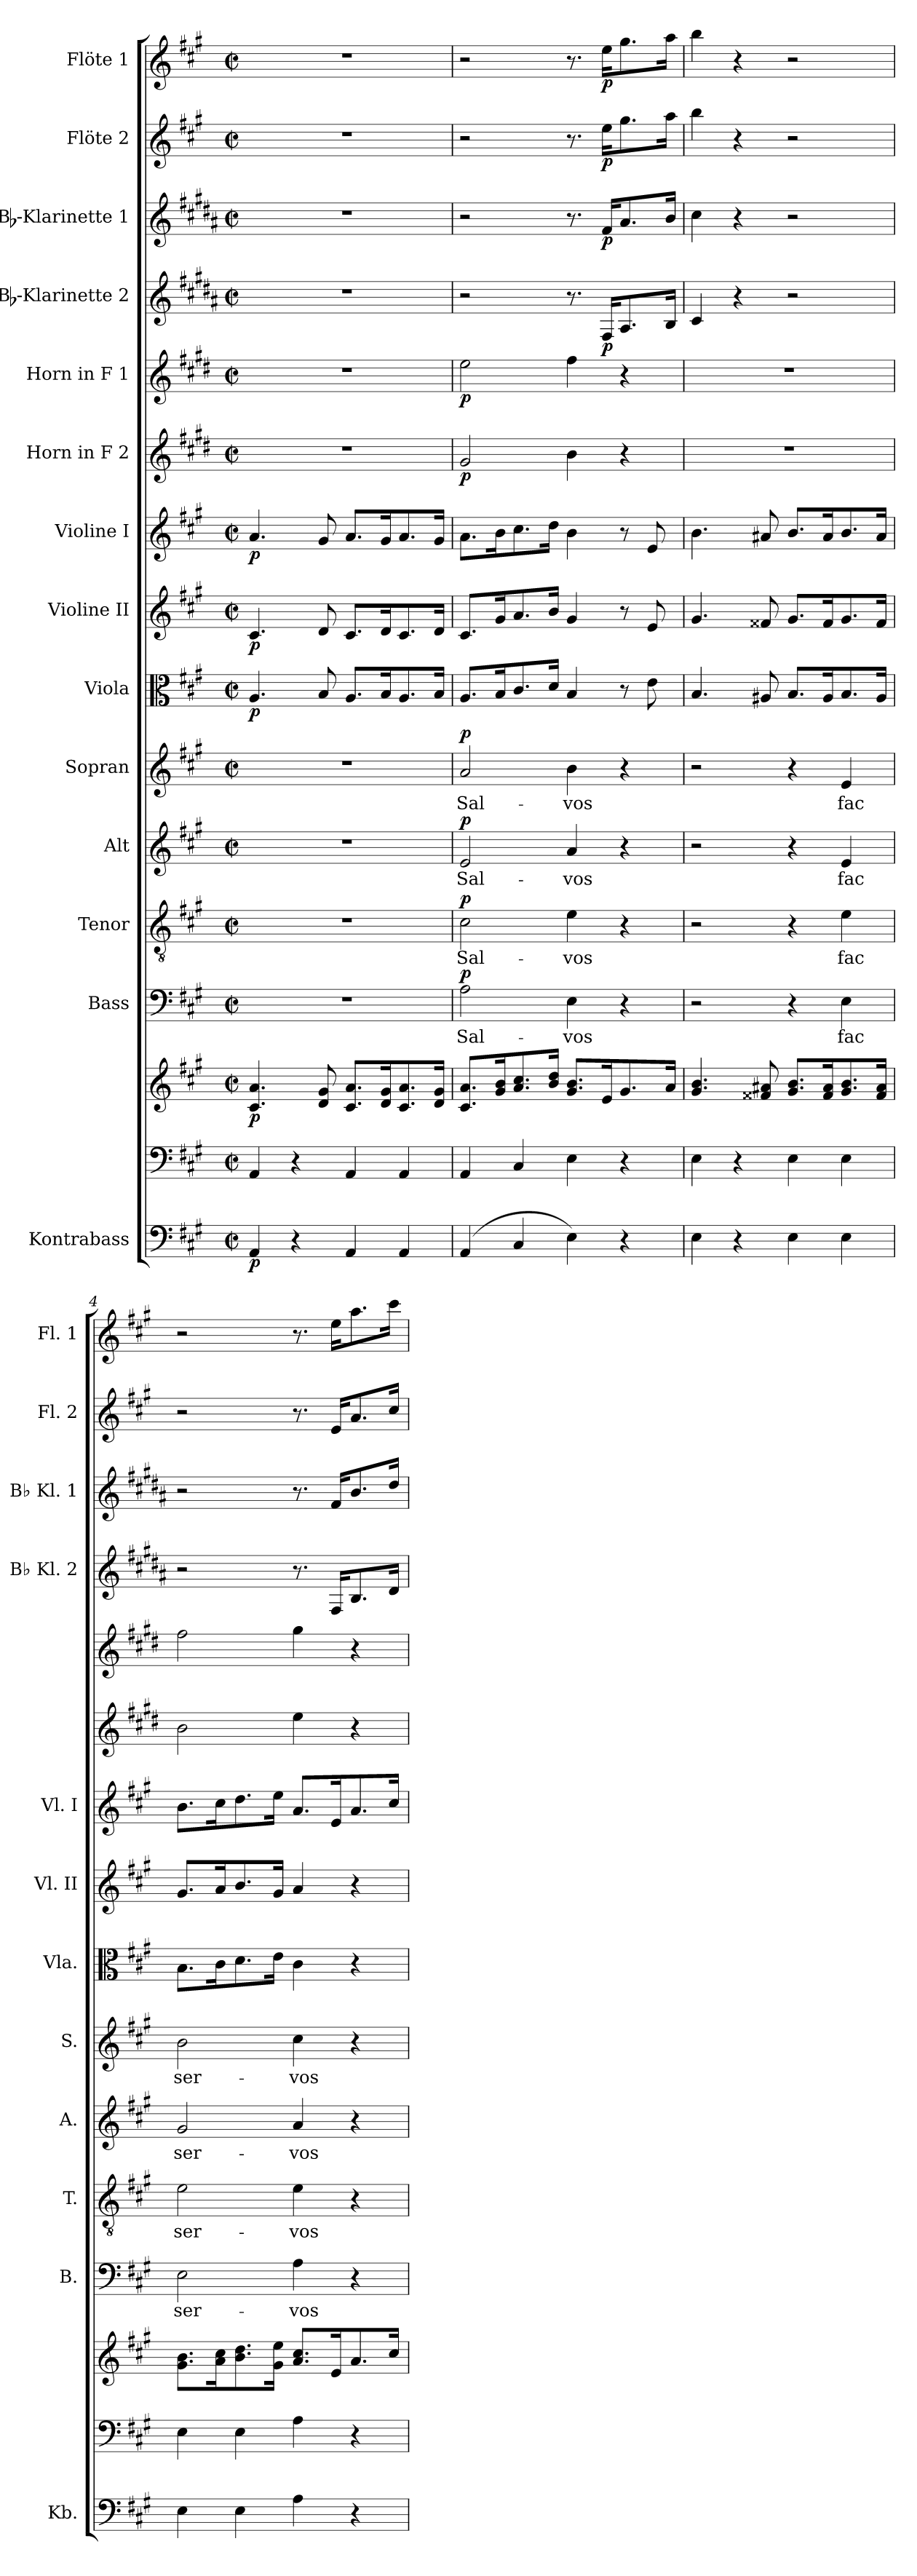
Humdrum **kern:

**kern	**dynam	**kern	**kern	**dynam	**kern	**text	**dynam	**kern	**text	**dynam	**kern	**text	**dynam	**kern	**text	**dynam	**kern	**dynam	**kern	**dynam	**kern	**dynam	**kern	**dynam	**kern	**dynam	**kern	**dynam	**kern	**dynam	**kern	**dynam	**kern	**dynam
*part15	*part15	*part14	*part14	*part14	*part13	*part13	*part13	*part12	*part12	*part12	*part11	*part11	*part11	*part10	*part10	*part10	*part9	*part9	*part8	*part8	*part7	*part7	*part6	*part6	*part5	*part5	*part4	*part4	*part3	*part3	*part2	*part2	*part1	*part1
*staff16	*staff16	*staff15	*staff14	*staff14/15	*staff13	*staff13	*staff13	*staff12	*staff12	*staff12	*staff11	*staff11	*staff11	*staff10	*staff10	*staff10	*staff9	*staff9	*staff8	*staff8	*staff7	*staff7	*staff6	*staff6	*staff5	*staff5	*staff4	*staff4	*staff3	*staff3	*staff2	*staff2	*staff1	*staff1
*I"Kontrabass	*	*	*	*	*I"Bass	*	*	*I"Tenor	*	*	*I"Alt	*	*	*I"Sopran	*	*	*I"Viola	*	*I"Violine II	*	*I"Violine I	*	*I"Horn in F 2	*	*I"Horn in F 1	*	*I"Bb-Klarinette 2	*	*I"Bb-Klarinette 1	*	*I"Flöte 2	*	*I"Flöte 1	*
*I'Kb.	*	*	*	*	*I'B.	*	*	*I'T.	*	*	*I'A.	*	*	*I'S.	*	*	*I'Vla.	*	*I'Vl. II	*	*I'Vl. I	*	*	*	*	*	*I'Bb Kl. 2	*	*I'Bb Kl. 1	*	*I'Fl. 2	*	*I'Fl. 1	*
*clefF4	*	*clefF4	*clefG2	*	*clefF4	*	*	*clefGv2	*	*	*clefG2	*	*	*clefG2	*	*	*clefC3	*	*clefG2	*	*clefG2	*	*clefG2	*	*clefG2	*	*clefG2	*	*clefG2	*	*clefG2	*	*clefG2	*
*ITrd7c12	*	*	*	*	*	*	*	*	*	*	*	*	*	*	*	*	*	*	*	*	*	*	*ITrd4c7	*	*ITrd4c7	*	*ITrd1c2	*	*ITrd1c2	*	*	*	*	*
*k[f#c#g#]	*	*k[f#c#g#]	*k[f#c#g#]	*	*k[f#c#g#]	*	*	*k[f#c#g#]	*	*	*k[f#c#g#]	*	*	*k[f#c#g#]	*	*	*k[f#c#g#]	*	*k[f#c#g#]	*	*k[f#c#g#]	*	*k[f#c#g#]	*	*k[f#c#g#]	*	*k[f#c#g#]	*	*k[f#c#g#]	*	*k[f#c#g#]	*	*k[f#c#g#]	*
*A:	*	*A:	*A:	*	*A:	*	*	*A:	*	*	*A:	*	*	*A:	*	*	*A:	*	*A:	*	*A:	*	*A:	*	*A:	*	*A:	*	*A:	*	*A:	*	*A:	*
*M2/2	*	*M2/2	*M2/2	*	*M2/2	*	*	*M2/2	*	*	*M2/2	*	*	*M2/2	*	*	*M2/2	*	*M2/2	*	*M2/2	*	*M2/2	*	*M2/2	*	*M2/2	*	*M2/2	*	*M2/2	*	*M2/2	*
*met(c|)	*	*met(c|)	*met(c|)	*	*met(c|)	*	*	*met(c|)	*	*	*met(c|)	*	*	*met(c|)	*	*	*met(c|)	*	*met(c|)	*	*met(c|)	*	*met(c|)	*	*met(c|)	*	*met(c|)	*	*met(c|)	*	*met(c|)	*	*met(c|)	*
=1	=1	=1	=1	=1	=1	=1	=1	=1	=1	=1	=1	=1	=1	=1	=1	=1	=1	=1	=1	=1	=1	=1	=1	=1	=1	=1	=1	=1	=1	=1	=1	=1	=1	=1
!	!LO:DY:b	!	!	!LO:DY:b	!	!	!	!	!	!	!	!	!	!	!	!	!	!LO:DY:b	!	!LO:DY:b	!	!LO:DY:b	!	!	!	!	!	!	!	!	!	!	!	!
4AAA/	p	4AA/	4.c#/ 4.a/	p	1r	.	.	1r	.	.	1r	.	.	1r	.	.	4.A/	p	4.c#/	p	4.a/	p	1r	.	1r	.	1r	.	1r	.	1r	.	1r	.
4r	.	4r	.	.	.	.	.	.	.	.	.	.	.	.	.	.	.	.	.	.	.	.	.	.	.	.	.	.	.	.	.	.	.	.
.	.	.	8d/ 8g#/	.	.	.	.	.	.	.	.	.	.	.	.	.	8B/	.	8d/	.	8g#/	.	.	.	.	.	.	.	.	.	.	.	.	.
4AAA/	.	4AA/	8.c#/ 8.a/L	.	.	.	.	.	.	.	.	.	.	.	.	.	8.A/L	.	8.c#/L	.	8.a/L	.	.	.	.	.	.	.	.	.	.	.	.	.
.	.	.	16d/ 16g#/k	.	.	.	.	.	.	.	.	.	.	.	.	.	16B/k	.	16d/k	.	16g#/k	.	.	.	.	.	.	.	.	.	.	.	.	.
4AAA/	.	4AA/	8.c#/ 8.a/	.	.	.	.	.	.	.	.	.	.	.	.	.	8.A/	.	8.c#/	.	8.a/	.	.	.	.	.	.	.	.	.	.	.	.	.
.	.	.	16d/ 16g#/Jk	.	.	.	.	.	.	.	.	.	.	.	.	.	16B/Jk	.	16d/Jk	.	16g#/Jk	.	.	.	.	.	.	.	.	.	.	.	.	.
=2	=2	=2	=2	=2	=2	=2	=2	=2	=2	=2	=2	=2	=2	=2	=2	=2	=2	=2	=2	=2	=2	=2	=2	=2	=2	=2	=2	=2	=2	=2	=2	=2	=2	=2
!	!	!	!	!	!	!LO:LY:b	!LO:DY:a	!	!LO:LY:b	!LO:DY:a	!	!LO:LY:b	!LO:DY:a	!	!LO:LY:b	!LO:DY:a	!	!	!	!	!	!	!	!LO:DY:b	!	!LO:DY:b	!	!	!	!	!	!	!	!
(4AAA/	.	4AA/	8.c#/ 8.a/L	.	2A\	Sal-	p	2c#\	Sal-	p	2e/	Sal-	p	2a/	Sal-	p	8.A/L	.	8.c#/L	.	8.a\L	.	2c#/	p	2a\	p	2r	.	2r	.	2r	.	2r	.
.	.	.	16g#/ 16b/k	.	.	.	.	.	.	.	.	.	.	.	.	.	16B/k	.	16g#/k	.	16b\k	.	.	.	.	.	.	.	.	.	.	.	.	.
4CC#/	.	4C#/	8.a/ 8.cc#/	.	.	.	.	.	.	.	.	.	.	.	.	.	8.c#/	.	8.a/	.	8.cc#\	.	.	.	.	.	.	.	.	.	.	.	.	.
.	.	.	16b/ 16dd/Jk	.	.	.	.	.	.	.	.	.	.	.	.	.	16d/Jk	.	16b/Jk	.	16dd\Jk	.	.	.	.	.	.	.	.	.	.	.	.	.
!	!	!	!	!	!	!LO:LY:b	!	!	!LO:LY:b	!	!	!LO:LY:b	!	!	!LO:LY:b	!	!	!	!	!	!	!	!	!	!	!	!	!	!	!	!	!	!	!
4EE\)	.	4E\	8.g#/ 8.b/L	.	4E\	-vos	.	4e\	-vos	.	4a/	-vos	.	4b\	-vos	.	4B/	.	4g#/	.	4b\	.	4e\	.	4b\	.	8.r	.	8.r	.	8.r	.	8.r	.
!	!	!	!	!	!	!	!	!	!	!	!	!	!	!	!	!	!	!	!	!	!	!	!	!	!	!	!	!LO:DY:b	!	!LO:DY:b	!	!LO:DY:b	!	!LO:DY:b
.	.	.	16e/k	.	.	.	.	.	.	.	.	.	.	.	.	.	.	.	.	.	.	.	.	.	.	.	16E/KL	p	16e/KL	p	16ee\KL	p	16ee\KL	p
4r	.	4r	8.g#/	.	4r	.	.	4r	.	.	4r	.	.	4r	.	.	8r	.	8r	.	8r	.	4r	.	4r	.	8.G#/	.	8.g#/	.	8.gg#\	.	8.gg#\	.
.	.	.	.	.	.	.	.	.	.	.	.	.	.	.	.	.	8e\	.	8e/	.	8e/	.	.	.	.	.	.	.	.	.	.	.	.	.
.	.	.	16a/Jk	.	.	.	.	.	.	.	.	.	.	.	.	.	.	.	.	.	.	.	.	.	.	.	16A/Jk	.	16a/Jk	.	16aa\Jk	.	16aa\Jk	.
=3	=3	=3	=3	=3	=3	=3	=3	=3	=3	=3	=3	=3	=3	=3	=3	=3	=3	=3	=3	=3	=3	=3	=3	=3	=3	=3	=3	=3	=3	=3	=3	=3	=3	=3
4EE\	.	4E\	4.g#/ 4.b/	.	2r	.	.	2r	.	.	2r	.	.	2r	.	.	4.B/	.	4.g#/	.	4.b\	.	1r	.	1r	.	4B/	.	4b\	.	4bb\	.	4bb\	.
4r	.	4r	.	.	.	.	.	.	.	.	.	.	.	.	.	.	.	.	.	.	.	.	.	.	.	.	4r	.	4r	.	4r	.	4r	.
.	.	.	8f##X/ 8a#X/	.	.	.	.	.	.	.	.	.	.	.	.	.	8A#X/	.	8f##X/	.	8a#X/	.	.	.	.	.	.	.	.	.	.	.	.	.
4EE\	.	4E\	8.g#/ 8.b/L	.	4r	.	.	4r	.	.	4r	.	.	4r	.	.	8.B/L	.	8.g#/L	.	8.b/L	.	.	.	.	.	2r	.	2r	.	2r	.	2r	.
.	.	.	16f##/ 16a#/k	.	.	.	.	.	.	.	.	.	.	.	.	.	16A#/k	.	16f##/k	.	16a#/k	.	.	.	.	.	.	.	.	.	.	.	.	.
!	!	!	!	!	!	!LO:LY:b	!	!	!LO:LY:b	!	!	!LO:LY:b	!	!	!LO:LY:b	!	!	!	!	!	!	!	!	!	!	!	!	!	!	!	!	!	!	!
4EE\	.	4E\	8.g#/ 8.b/	.	4E\	fac	.	4e\	fac	.	4e/	fac	.	4e/	fac	.	8.B/	.	8.g#/	.	8.b/	.	.	.	.	.	.	.	.	.	.	.	.	.
.	.	.	16f##/ 16a#/Jk	.	.	.	.	.	.	.	.	.	.	.	.	.	16A#/Jk	.	16f##/Jk	.	16a#/Jk	.	.	.	.	.	.	.	.	.	.	.	.	.
=4	=4	=4	=4	=4	=4	=4	=4	=4	=4	=4	=4	=4	=4	=4	=4	=4	=4	=4	=4	=4	=4	=4	=4	=4	=4	=4	=4	=4	=4	=4	=4	=4	=4	=4
!	!	!	!	!	!	!LO:LY:b	!	!	!LO:LY:b	!	!	!LO:LY:b	!	!	!LO:LY:b	!	!	!	!	!	!	!	!	!	!	!	!	!	!	!	!	!	!	!
4EE\	.	4E\	8.g#\ 8.b\L	.	2E\	ser-	.	2e\	ser-	.	2g#/	ser-	.	2b\	ser-	.	8.B\L	.	8.g#/L	.	8.b\L	.	2e\	.	2b\	.	2r	.	2r	.	2r	.	2r	.
.	.	.	16a\ 16cc#\k	.	.	.	.	.	.	.	.	.	.	.	.	.	16c#\k	.	16a/k	.	16cc#\k	.	.	.	.	.	.	.	.	.	.	.	.	.
4EE\	.	4E\	8.b\ 8.dd\	.	.	.	.	.	.	.	.	.	.	.	.	.	8.d\	.	8.b/	.	8.dd\	.	.	.	.	.	.	.	.	.	.	.	.	.
.	.	.	16g#\ 16ee\Jk	.	.	.	.	.	.	.	.	.	.	.	.	.	16e\Jk	.	16g#/Jk	.	16ee\Jk	.	.	.	.	.	.	.	.	.	.	.	.	.
!	!	!	!	!	!	!LO:LY:b	!	!	!LO:LY:b	!	!	!LO:LY:b	!	!	!LO:LY:b	!	!	!	!	!	!	!	!	!	!	!	!	!	!	!	!	!	!	!
4AA\	.	4A\	8.a/ 8.cc#/L	.	4A\	-vos	.	4e\	-vos	.	4a/	-vos	.	4cc#\	-vos	.	4c#\	.	4a/	.	8.a/L	.	4a\	.	4cc#\	.	8.r	.	8.r	.	8.r	.	8.r	.
.	.	.	16e/k	.	.	.	.	.	.	.	.	.	.	.	.	.	.	.	.	.	16e/k	.	.	.	.	.	16E/KL	.	16e/KL	.	16e/KL	.	16ee\KL	.
4r	.	4r	8.a/	.	4r	.	.	4r	.	.	4r	.	.	4r	.	.	4r	.	4r	.	8.a/	.	4r	.	4r	.	8.A/	.	8.a/	.	8.a/	.	8.aa\	.
.	.	.	16cc#/Jk	.	.	.	.	.	.	.	.	.	.	.	.	.	.	.	.	.	16cc#/Jk	.	.	.	.	.	16c#/Jk	.	16cc#/Jk	.	16cc#/Jk	.	16ccc#\Jk	.
=	=	=	=	=	=	=	=	=	=	=	=	=	=	=	=	=	=	=	=	=	=	=	=	=	=	=	=	=	=	=	=	=	=	=
*-	*-	*-	*-	*-	*-	*-	*-	*-	*-	*-	*-	*-	*-	*-	*-	*-	*-	*-	*-	*-	*-	*-	*-	*-	*-	*-	*-	*-	*-	*-	*-	*-	*-	*-
